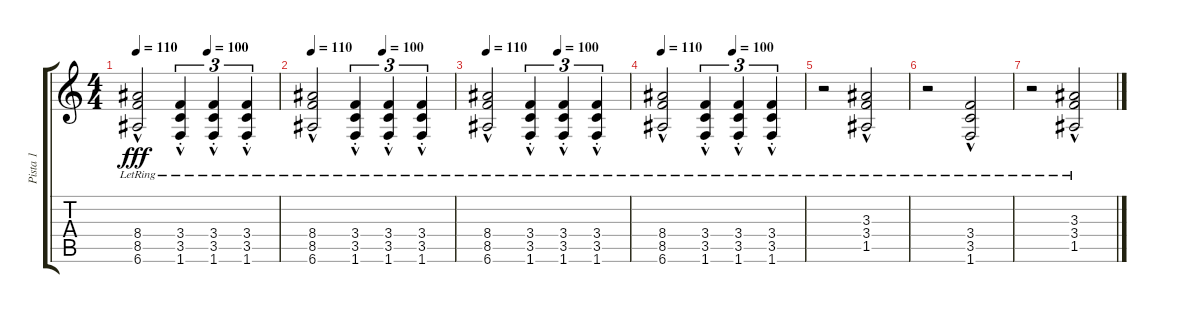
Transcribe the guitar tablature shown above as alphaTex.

\track ("Pista 1" "Pista 1") {instrument distortionguitar}
\staff {score tabs}
\tuning (E4 B3 G3 D3 A2 E2) {hide}
\ts (4 4)
\tempo 110
\tempo (100 0.5)
\clef g2
\ks c
(8.4{hac lr} 8.5{hac lr} 6.6{hac lr}).2{dy fff} (3.4{hac st lr} 3.5{hac st lr} 1.6{hac st lr}).4{tu (3 2)} (3.4{hac st lr} 3.5{hac st lr} 1.6{hac st lr}).4{tu (3 2)} (3.4{hac st lr} 3.5{hac st lr} 1.6{hac st lr}).4{tu (3 2)} |
\tempo 110
\tempo (100 0.5)
(8.4{hac lr} 8.5{hac lr} 6.6{hac lr}).2 (3.4{hac st lr} 3.5{hac st lr} 1.6{hac st lr}).4{tu (3 2)} (3.4{hac st lr} 3.5{hac st lr} 1.6{hac st lr}).4{tu (3 2)} (3.4{hac st lr} 3.5{hac st lr} 1.6{hac st lr}).4{tu (3 2)} |
\tempo 110
\tempo (100 0.5)
(8.4{hac lr} 8.5{hac lr} 6.6{hac lr}).2 (3.4{hac st lr} 3.5{hac st lr} 1.6{hac st lr}).4{tu (3 2)} (3.4{hac st lr} 3.5{hac st lr} 1.6{hac st lr}).4{tu (3 2)} (3.4{hac st lr} 3.5{hac st lr} 1.6{hac st lr}).4{tu (3 2)} |
\tempo 110
\tempo (100 0.5)
(8.4{hac lr} 8.5{hac lr} 6.6{hac lr}).2 (3.4{hac st lr} 3.5{hac st lr} 1.6{hac st lr}).4{tu (3 2)} (3.4{hac st lr} 3.5{hac st lr} 1.6{hac st lr}).4{tu (3 2)} (3.4{hac st lr} 3.5{hac st lr} 1.6{hac st lr}).4{tu (3 2)} |
r.2 (3.3{hac lr} 3.4{hac lr} 1.5{hac lr}).2 |
r.2 (3.4{hac lr} 3.5{hac lr} 1.6{hac lr}).2 |
r.2 (3.3{hac lr} 3.4{hac lr} 1.5{hac lr}).2
